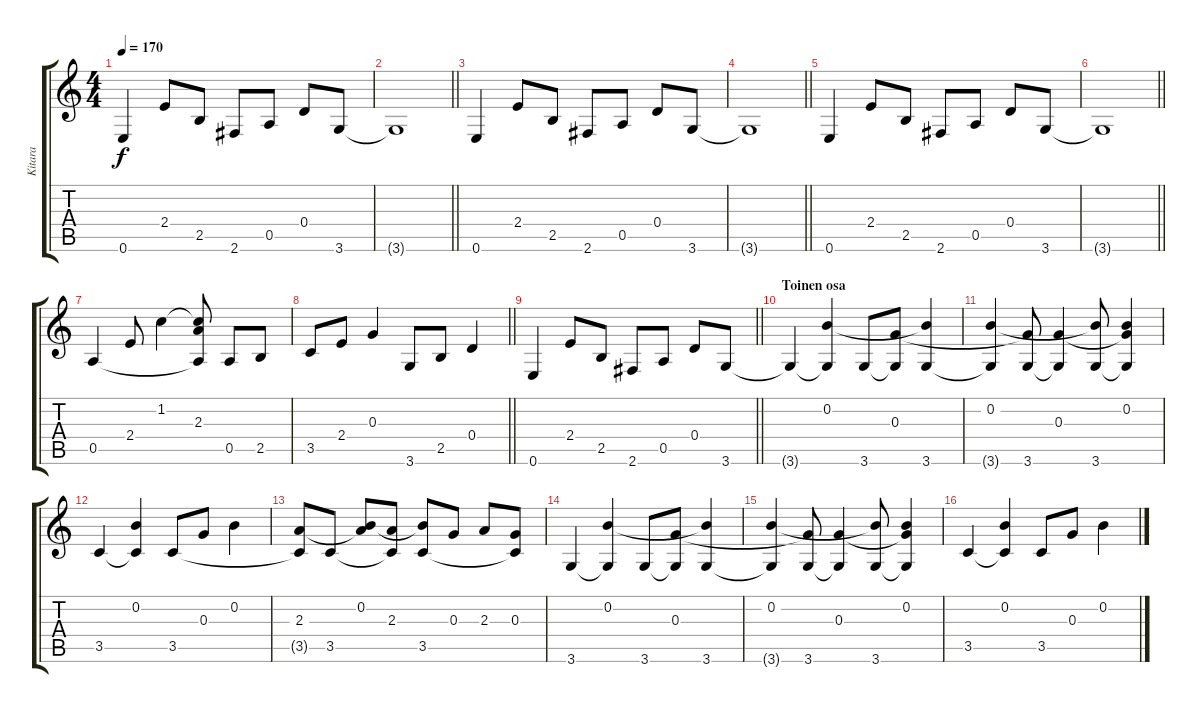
\track ("Kitara" "Kitara") {instrument acousticguitarsteel}
\staff {score tabs}
\tuning (E4 B3 G3 D3 A2 E2) {hide}
\ts (4 4)
\tempo 170
\clef g2
\ks c
0.6.4{dy f} 2.4.8 2.5.8 2.6.8 0.5.8 0.4.8 3.6.8 |
\barLineRight lightlight
3.6{t}.1 |
0.6.4 2.4.8 2.5.8 2.6.8 0.5.8 0.4.8 3.6.8 |
\barLineRight lightlight
3.6{t}.1 |
0.6.4 2.4.8 2.5.8 2.6.8 0.5.8 0.4.8 3.6.8 |
\barLineRight lightlight
3.6{t}.1 |
0.5.4 2.4.8 1.2.4 (1.2{t} 2.3 0.5{t}).8 0.5.8 2.5.8 |
\barLineRight lightlight
3.5.8 2.4.8 0.3.4 3.6.8 2.5.8 0.4.4 |
\barLineRight lightlight
0.6.4 2.4.8 2.5.8 2.6.8 0.5.8 0.4.8 3.6.8 |
\section ("" "Toinen osa")
3.6{t}.4 (0.2 3.6{t}).4 3.6.8 (0.3 3.6{t}).8 (0.2{t} 3.6).4 |
(0.2 3.6{t}).4 (0.3{t} 3.6).8 (0.3 3.6{t}).4 (0.2{t} 3.6).8 (0.2 0.3{t} 3.6{t}).4 |
3.5.4 (0.2 3.5{t}).4 3.5.8 0.3.8 0.2.4 |
(2.3 3.5{t}).8 3.5.8 (0.2 2.3{t}).8 (2.3 3.5{t}).8 (0.2{t} 3.5).8 0.3.8 2.3.8 (0.3 3.5{t}).8 |
3.6.4 (0.2 3.6{t}).4 3.6.8 (0.3 3.6{t}).8 (0.2{t} 3.6).4 |
(0.2 3.6{t}).4 (0.3{t} 3.6).8 (0.3 3.6{t}).4 (0.2{t} 3.6).8 (0.2 0.3{t} 3.6{t}).4 |
3.5.4 (0.2 3.5{t}).4 3.5.8 0.3.8 0.2.4
